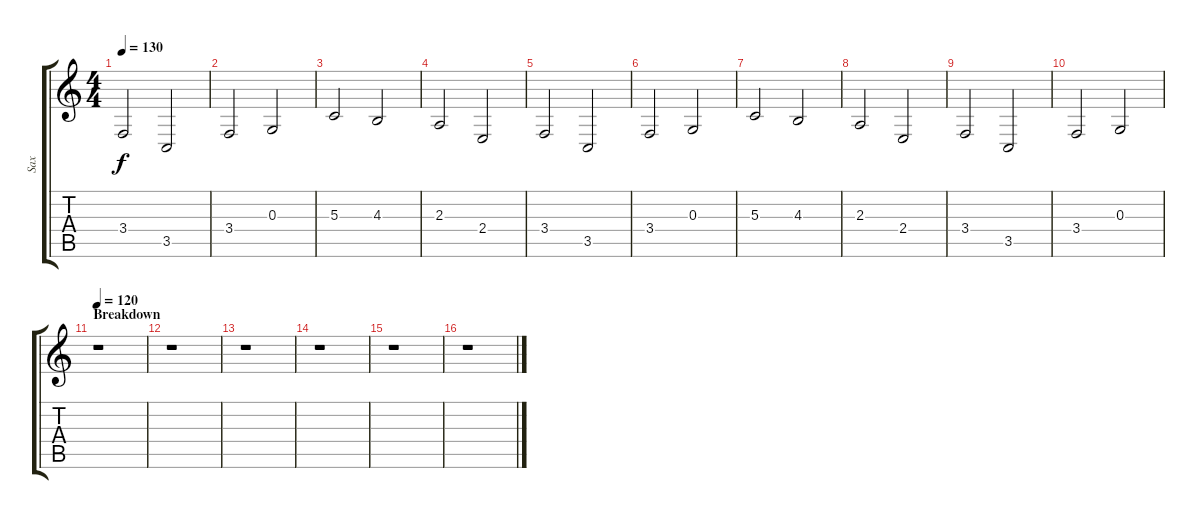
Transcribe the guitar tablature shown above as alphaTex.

\track ("Sax" "Sax") {instrument altosax}
\staff {score tabs}
\tuning (E4 B3 G3 D3 A2 E2) {hide}
\ts (4 4)
\tempo 130
\clef g2
\ks c
3.4.2{dy f} 3.5.2 |
3.4.2 0.3.2 |
5.3.2 4.3.2 |
2.3.2 2.4.2 |
3.4.2 3.5.2 |
3.4.2 0.3.2 |
5.3.2 4.3.2 |
2.3.2 2.4.2 |
3.4.2 3.5.2 |
3.4.2 0.3.2 |
\section ("" "Breakdown")
\tempo 120
r.1 |
r.1 |
r.1 |
r.1 |
r.1 |
r.1
